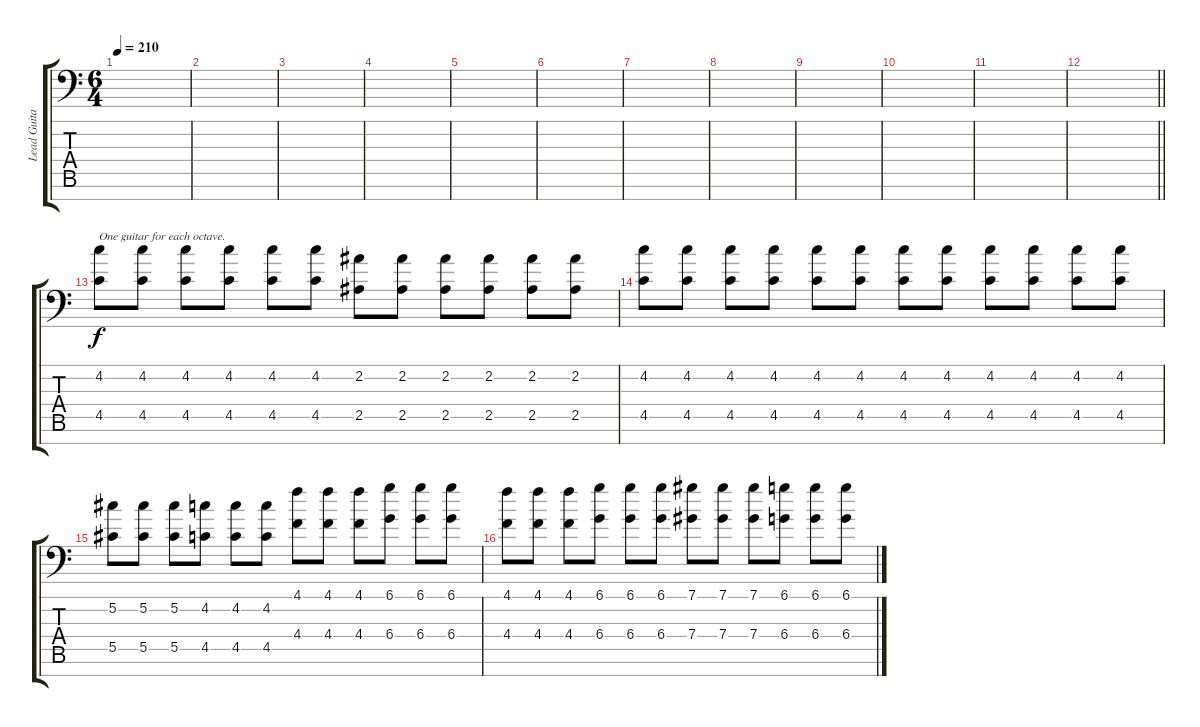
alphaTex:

\track ("Lead Guitar" "Lead Guita") {instrument electricguitarclean}
\staff {score tabs}
\tuning (Db4 Ab3 Eb3 Db3 Ab2 Eb2 Ab1) {hide}
\ts (6 4)
\tempo 210
\clef f4
\ks c
|
|
|
|
|
|
|
|
|
|
|
\barLineRight lightlight
|
\section ("" "")
(4.2 4.5).8{txt "One guitar for each octave." volume 10} (4.2 4.5).8 (4.2 4.5).8 (4.2 4.5).8 (4.2 4.5).8 (4.2 4.5).8 (2.2 2.5).8 (2.2 2.5).8 (2.2 2.5).8 (2.2 2.5).8 (2.2 2.5).8 (2.2 2.5).8 |
(4.2 4.5).8 (4.2 4.5).8 (4.2 4.5).8 (4.2 4.5).8 (4.2 4.5).8 (4.2 4.5).8 (4.2 4.5).8 (4.2 4.5).8 (4.2 4.5).8 (4.2 4.5).8 (4.2 4.5).8 (4.2 4.5).8 |
(5.2 5.5).8 (5.2 5.5).8 (5.2 5.5).8 (4.2 4.5).8 (4.2 4.5).8 (4.2 4.5).8 (4.1 4.4).8 (4.1 4.4).8 (4.1 4.4).8 (6.1 6.4).8 (6.1 6.4).8 (6.1 6.4).8 |
(4.1 4.4).8 (4.1 4.4).8 (4.1 4.4).8 (6.1 6.4).8 (6.1 6.4).8 (6.1 6.4).8 (7.1 7.4).8 (7.1 7.4).8 (7.1 7.4).8 (6.1 6.4).8 (6.1 6.4).8 (6.1 6.4).8
